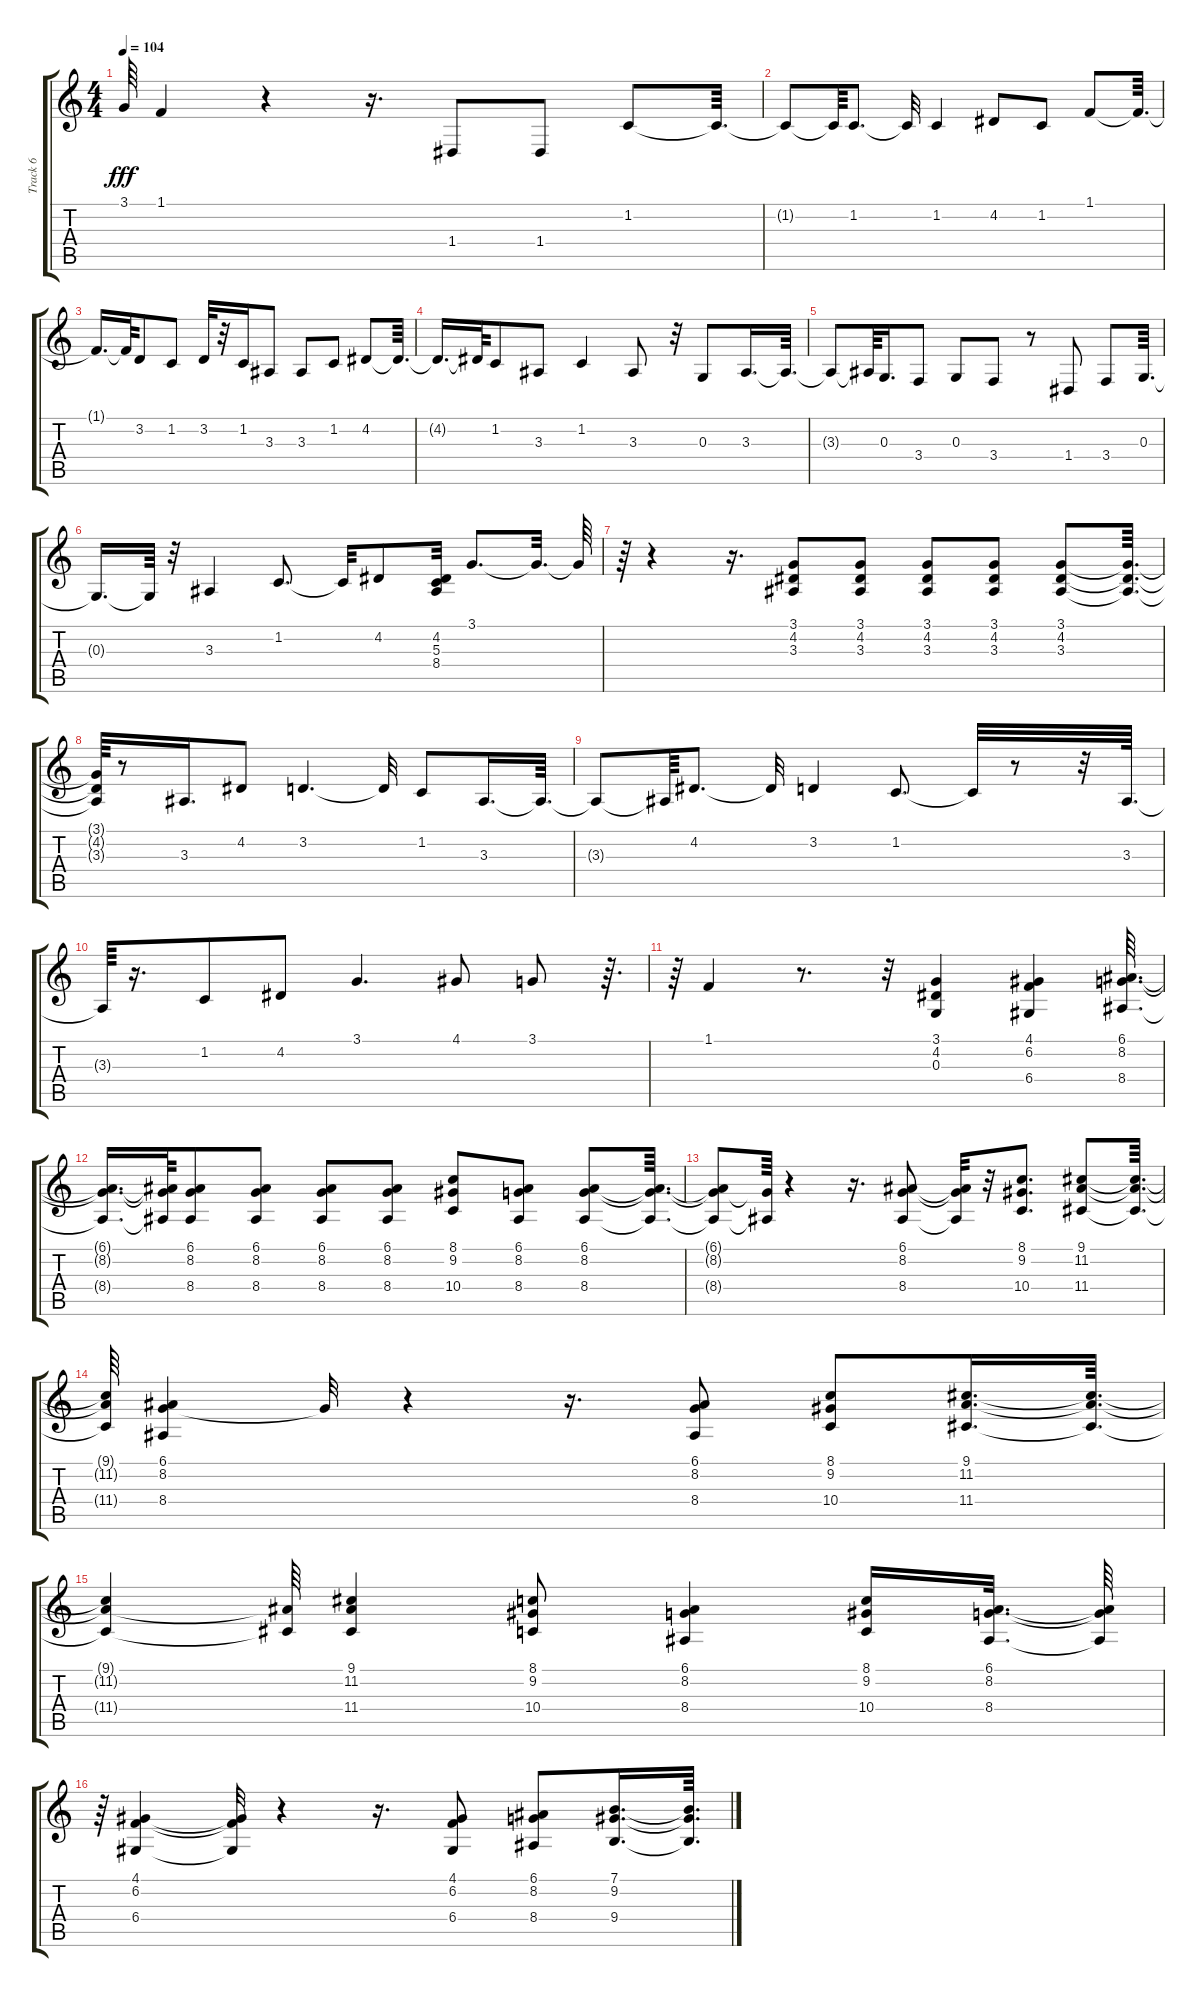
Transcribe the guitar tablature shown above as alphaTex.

\track ("Track 6" "Track 6") {solo instrument panflute}
\staff {score tabs}
\tuning (E4 B3 G3 D3 A2 E2) {hide}
\ts (4 4)
\tempo 104
\clef g2
\ks c
3.1{t}.64{dy fff} 1.1.4 r.4 r.16{d} 1.4.8 1.4.8 1.2.8 1.2{t}.64{d} |
1.2{t}.8 1.2{t}.64 1.2.8{d} 1.2{t}.32 1.2.4 4.2.8 1.2.8 1.1.8 1.1{t}.64{d} |
1.1{t}.16{d} 1.1{t}.64 3.2.8 1.2.8 3.2.32 r.32 1.2.16 3.3.8 3.3.8 1.2.8 4.2.8 4.2{t}.64{d} |
4.2{t}.16{d} 4.2{t}.64 1.2.8 3.3.8 1.2.4 3.3.8 r.32 0.3.8 3.3.16{d} 3.3{t}.64{d} |
3.3{t}.8 3.3{t}.64 0.3.16{d} 3.4.8 0.3.8 3.4.8 r.8 1.4.8 3.4.8 0.3.64{d} |
0.3{t}.16{d} 0.3{t}.64 r.32 3.3.4 1.2.8{d} 1.2{t}.32 4.2.8 (4.2 5.3 8.4).32 3.1.8{d} 3.1{t}.32{d} 3.1{t}.64 |
r.64 r.4 r.16{d} (3.1 4.2 3.3).8 (3.1 4.2 3.3).8 (3.1 4.2 3.3).8 (3.1 4.2 3.3).8 (3.1 4.2 3.3).8 (3.1{t} 4.2{t} 3.3{t}).64{d} |
(3.1{t} 4.2{t} 3.3{t}).64 r.8 3.3.16{d} 4.2.8 3.2.4{d} 3.2{t}.32 1.2.8 3.3.16{d} 3.3{t}.64{d} |
3.3{t}.8 3.3{t}.64 4.2.8{d} 4.2{t}.32 3.2.4 1.2.8{d} 1.2{t}.32 r.8 r.32 3.3.64{d} |
3.3{t}.64 r.16{d} 1.2.8 4.2.8 3.1.4{d} 4.1.8 3.1.8 r.64{d} |
r.64 1.1.4 r.8{d} r.32 (3.1 4.2 0.3).4 (4.1 6.2 6.4).4 (6.1 8.2 8.4).64{d} |
(6.1{t} 8.2{t} 8.4{t}).16{d} (6.1{t} 8.2{t} 8.4{t}).64 (6.1 8.2 8.4).8 (6.1 8.2 8.4).8 (6.1 8.2 8.4).8 (6.1 8.2 8.4).8 (8.1 9.2 10.4).8 (6.1 8.2 8.4).8 (6.1 8.2 8.4).8 (6.1{t} 8.2{t} 8.4{t}).64{d} |
(6.1{t} 8.2{t} 8.4{t}).8 (8.2{t} 8.4{t}).64 r.4 r.16{d} (6.1 8.2 8.4).8 (6.1{t} 8.2{t} 8.4{t}).32 r.32 (8.1 9.2 10.4).8{d} (9.1 11.2 11.4).8 (9.1{t} 11.2{t} 11.4{t}).64{d} |
(9.1{t} 11.2{t} 11.4{t}).64 (6.1 8.2 8.4).4 8.2{t}.32 r.4 r.16{d} (6.1 8.2 8.4).8 (8.1 9.2 10.4).8 (9.1 11.2 11.4).16{d} (9.1{t} 11.2{t} 11.4{t}).64{d} |
(9.1{t} 11.2{t} 11.4{t}).4 (11.2{t} 11.4{t}).64 (9.1 11.2 11.4).4 (8.1 9.2 10.4).8 (6.1 8.2 8.4).4 (8.1 9.2 10.4).16 (6.1 8.2 8.4).32{d} (6.1{t} 8.2{t} 8.4{t}).64 |
r.64 (4.1 6.2 6.4).4 (4.1{t} 6.2{t} 6.4{t}).32 r.4 r.16{d} (4.1 6.2 6.4).8 (6.1 8.2 8.4).8 (7.1 9.2 9.4).16{d} (7.1{t} 9.2{t} 9.4{t}).64{d}
